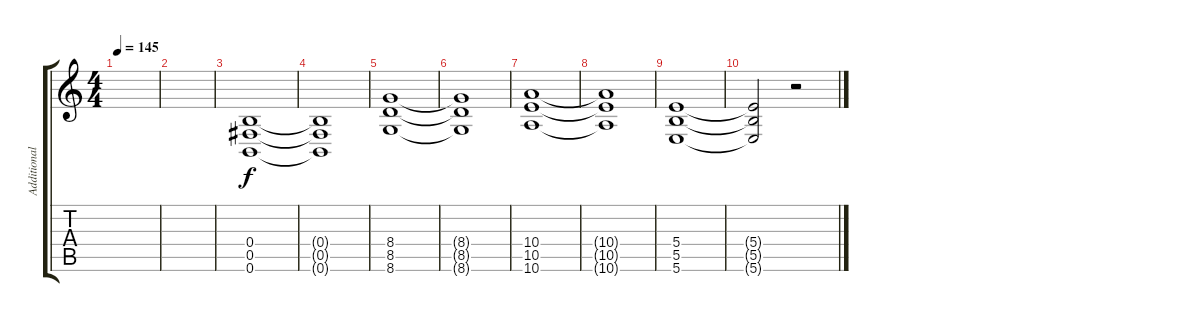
\track ("Additional Guitar / Rhythm" "Additional") {instrument distortionguitar}
\staff {score tabs}
\tuning (Db4 Ab3 E3 B2 Gb2 B1) {hide}
\ts (4 4)
\tempo 145
\clef g2
\ks c
|
|
(0.4 0.5 0.6).1 |
(0.4{t} 0.5{t} 0.6{t}).1 |
(8.4 8.5 8.6).1 |
(8.4{t} 8.5{t} 8.6{t}).1 |
(10.4 10.5 10.6).1 |
(10.4{t} 10.5{t} 10.6{t}).1 |
(5.4 5.5 5.6).1 |
(5.4{t} 5.5{t} 5.6{t}).2 r.2
